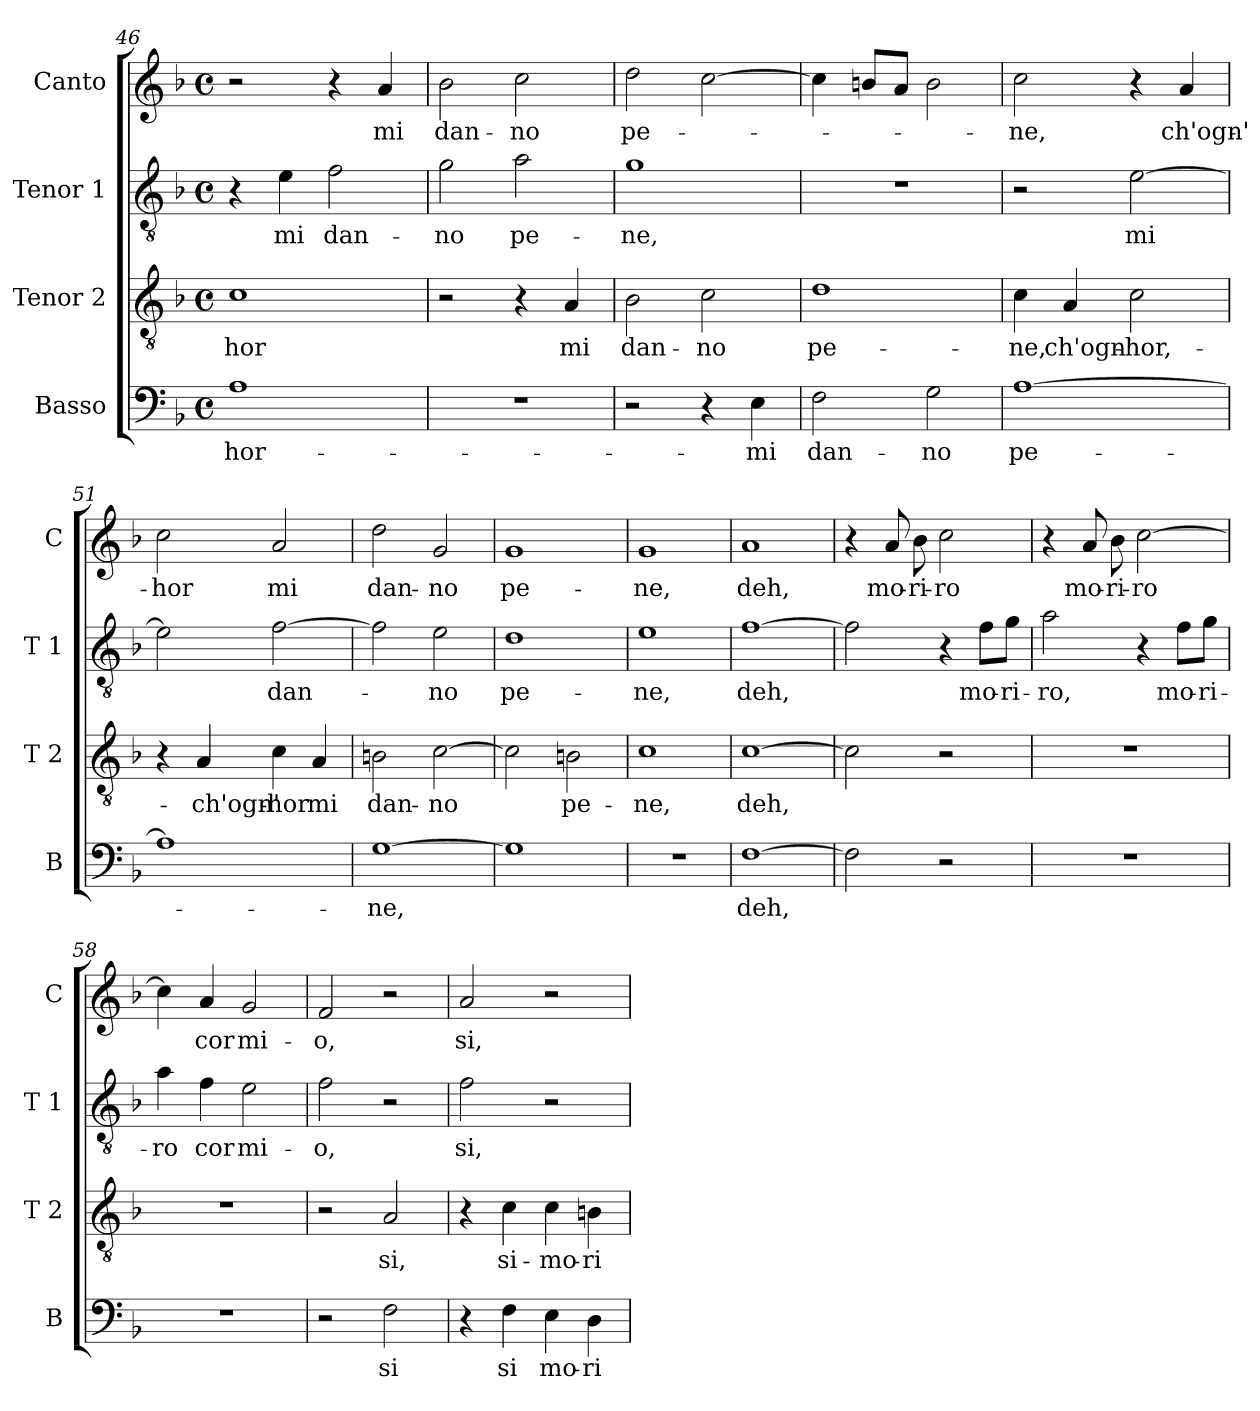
**kern	**text	**kern	**text	**kern	**text	**kern	**text
*part4	*part4	*part3	*part3	*part2	*part2	*part1	*part1
*staff4	*staff4	*staff3	*staff3	*staff2	*staff2	*staff1	*staff1
*I"Basso	*	*I"Tenor 2	*	*I"Tenor 1	*	*I"Canto	*
*I'B	*	*I'T 2	*	*I'T 1	*	*I'C	*
*clefF4	*	*clefGv2	*	*clefGv2	*	*clefG2	*
*k[b-]	*	*k[b-]	*	*k[b-]	*	*k[b-]	*
*F:	*	*F:	*	*F:	*	*F:	*
*M4/4	*	*M4/4	*	*M4/4	*	*M4/4	*
*met(c)	*	*met(c)	*	*met(c)	*	*met(c)	*
=46	=46	=46	=46	=46	=46	=46	=46
1A	-hor-	1c	-hor	4r	.	2r	.
.	.	.	.	4e\	mi	.	.
.	.	.	.	2f\	dan-	4r	.
.	.	.	.	.	.	4a/	mi
=47	=47	=47	=47	=47	=47	=47	=47
1r	.	2r	.	2g\	-no	2b-\	dan-
.	.	4r	.	2a\	pe-	2cc\	-no
.	.	4A/	mi	.	.	.	.
=48	=48	=48	=48	=48	=48	=48	=48
2r	.	2B-\	dan-	1g	-ne,	2dd\	pe-
4r	.	2c\	-no	.	.	[2cc\	.
4E\	-mi	.	.	.	.	.	.
=49	=49	=49	=49	=49	=49	=49	=49
2F\	dan-	1d	pe-	1r	.	4cc\]	.
.	.	.	.	.	.	8bn/L	.
.	.	.	.	.	.	8a/J	.
2G\	-no	.	.	.	.	2b\	.
!!LO:LB:g=z
=50	=50	=50	=50	=50	=50	=50	=50
[1A	pe-	4c\	-ne,	2r	.	2cc\	-ne,
.	.	4A/	ch'ogn'-	.	.	.	.
.	.	2c\	-hor,-	[2e\	mi	4r	.
.	.	.	.	.	.	4a/	ch'ogn'-
=51	=51	=51	=51	=51	=51	=51	=51
1A]	.	4r	.	2e\]	.	2cc\	-hor
.	.	4A/	-ch'ogn'-	.	.	.	.
.	.	4c\	-hor	[2f\	dan-	2a/	mi
.	.	4A/	mi	.	.	.	.
=52	=52	=52	=52	=52	=52	=52	=52
[1G	-ne,	2Bn\	dan-	2f\]	.	2dd\	dan-
.	.	[2c\	-no	2e\	-no	2g/	-no
=53	=53	=53	=53	=53	=53	=53	=53
1G]	.	2c\]	.	1d	pe-	1g	pe-
.	.	2Bn\	pe-	.	.	.	.
=54	=54	=54	=54	=54	=54	=54	=54
1r	.	1c	-ne,	1e	-ne,	1g	-ne,
=55	=55	=55	=55	=55	=55	=55	=55
[1F	deh,	[1c	deh,	[1f	deh,	1a	deh,
=56	=56	=56	=56	=56	=56	=56	=56
2F\]	.	2c\]	.	2f\]	.	4r	.
.	.	.	.	.	.	8a/	mo-
.	.	.	.	.	.	8b-\	-ri-
2r	.	2r	.	4r	.	2cc\	-ro
.	.	.	.	8f\L	mo-	.	.
.	.	.	.	8g\J	-ri-	.	.
!!LO:PB:g=z
=57	=57	=57	=57	=57	=57	=57	=57
1r	.	1r	.	2a\	-ro,	4r	.
.	.	.	.	.	.	8a/	mo-
.	.	.	.	.	.	8b-\	-ri-
.	.	.	.	4r	.	[2cc\	-ro
.	.	.	.	8f\L	mo-	.	.
.	.	.	.	8g\J	-ri-	.	.
=58	=58	=58	=58	=58	=58	=58	=58
1r	.	1r	.	4a\	-ro	4cc\]	.
.	.	.	.	4f\	cor	4a/	cor
.	.	.	.	2e\	mi-	2g/	mi-
=59	=59	=59	=59	=59	=59	=59	=59
2r	.	2r	.	2f\	-o,	2f/	-o,
2F\	si	2A/	si,	2r	.	2r	.
=60	=60	=60	=60	=60	=60	=60	=60
4r	.	4r	.	2f\	si,	2a/	si,
4F\	si	4c\	si-	.	.	.	.
4E\	mo-	4c\	-mo-	2r	.	2r	.
4D\	-ri-	4Bn\	-ri-	.	.	.	.
=	=	=	=	=	=	=	=
*-	*-	*-	*-	*-	*-	*-	*-
